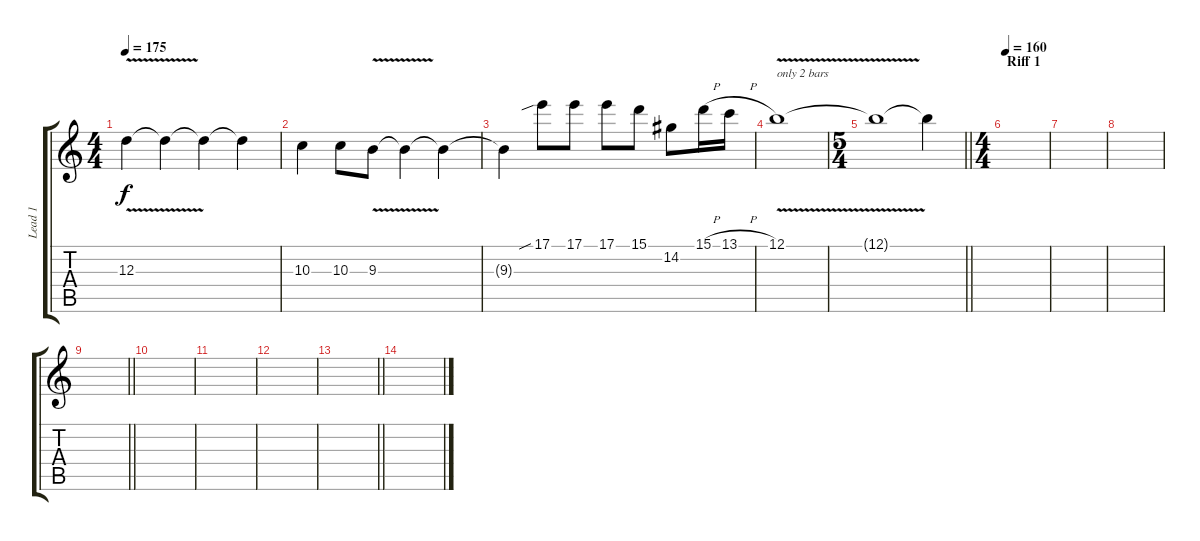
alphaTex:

\track ("Lead 1" "Lead 1") {instrument overdrivenguitar}
\staff {score tabs}
\tuning (B3 Gb3 D3 A2 E2 B1) {hide}
\ts (4 4)
\tempo 175
\clef g2
\ks c
12.3{v}.4{dy f} 12.3{t}.4 12.3{t}.4 12.3{t}.4 |
10.3.4 10.3.8 9.3{v}.8 9.3{t}.4 9.3{t}.4 |
9.3{t}.4 17.1{sib}.8 17.1.8 17.1.8 15.1.8 14.2.8 15.1{h}.16 13.1{h}.16 |
12.1{v}.1{txt "only 2 bars"} |
\ts (5 4)
\barLineRight lightlight
12.1{t}.1 12.1{t}.4 |
\ts (4 4)
\section ("" "Riff 1")
\tempo 160
|
|
|
\barLineRight lightlight
|
\section ("" "")
|
|
|
\barLineRight lightlight
|
\section ("" "")
